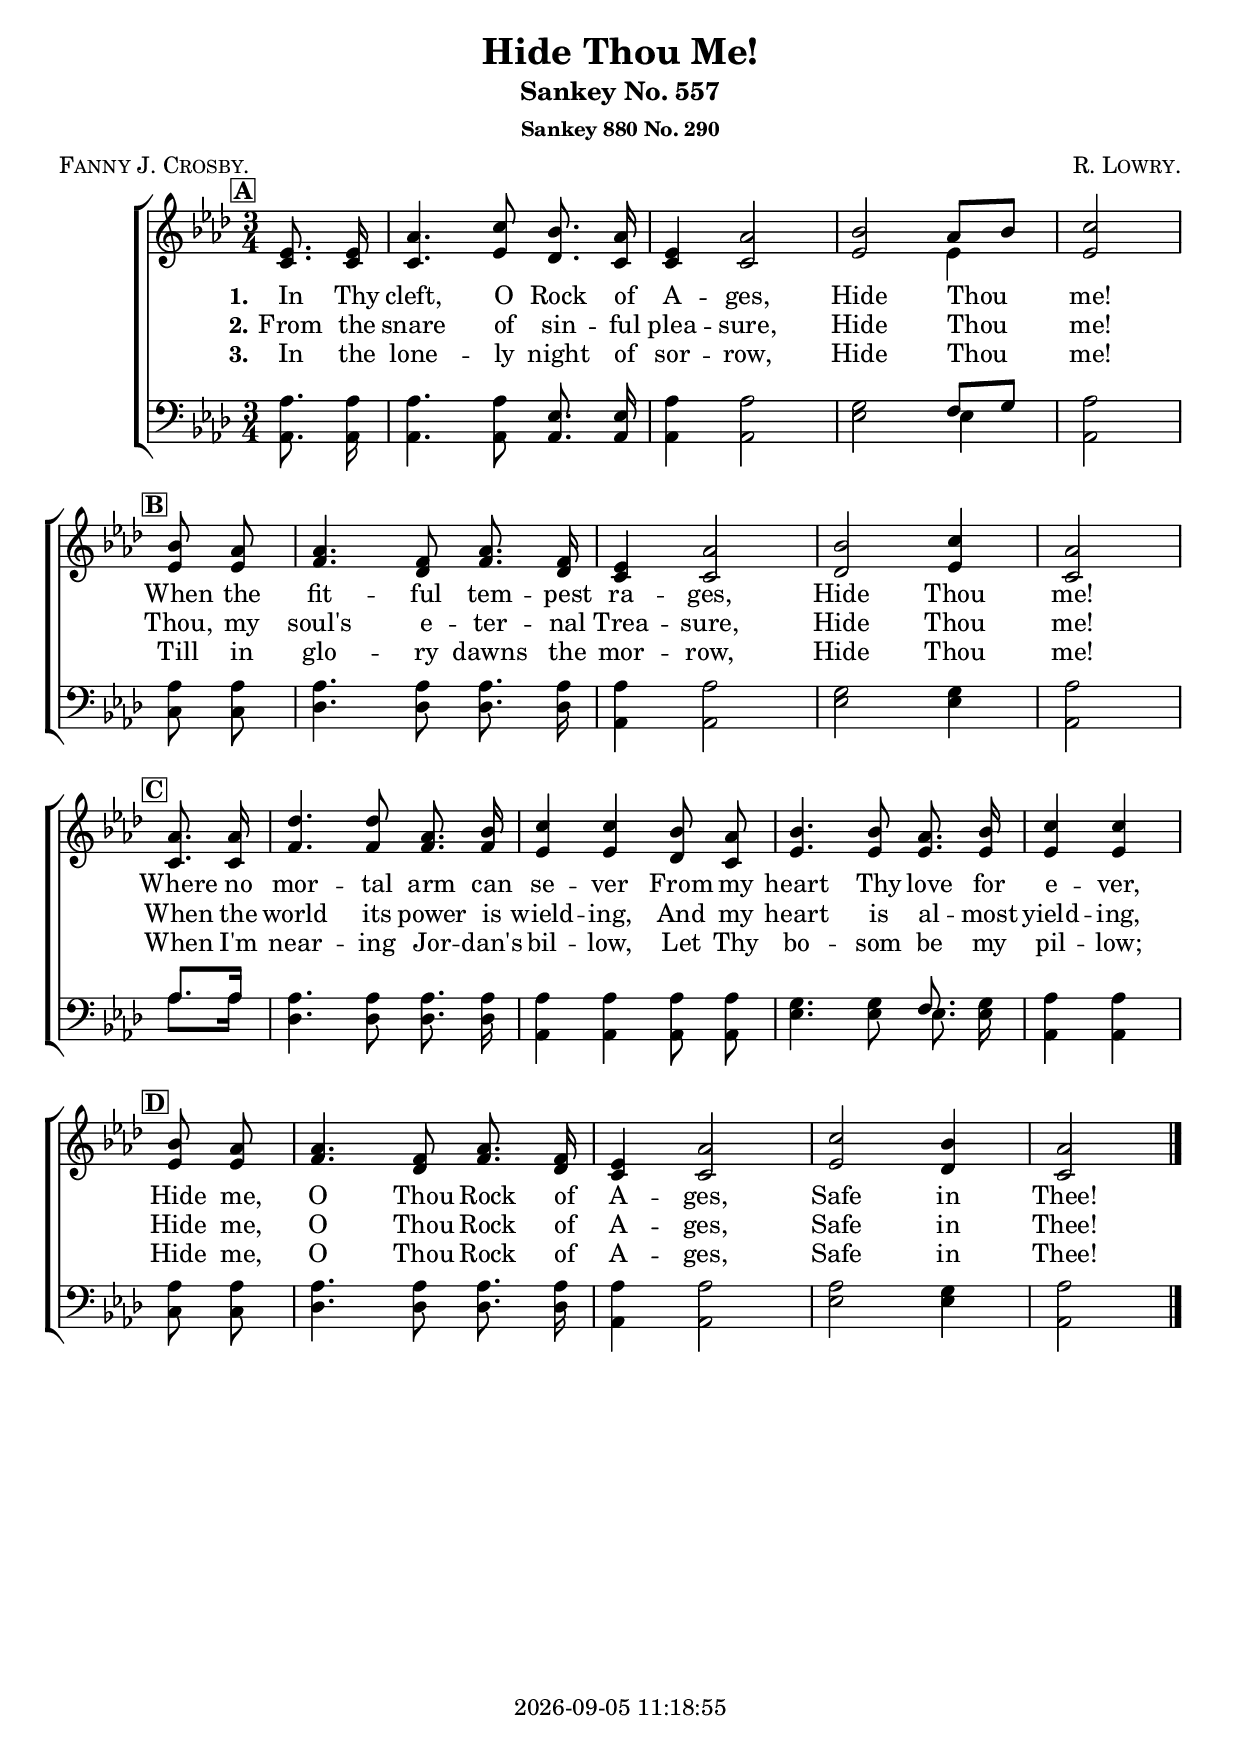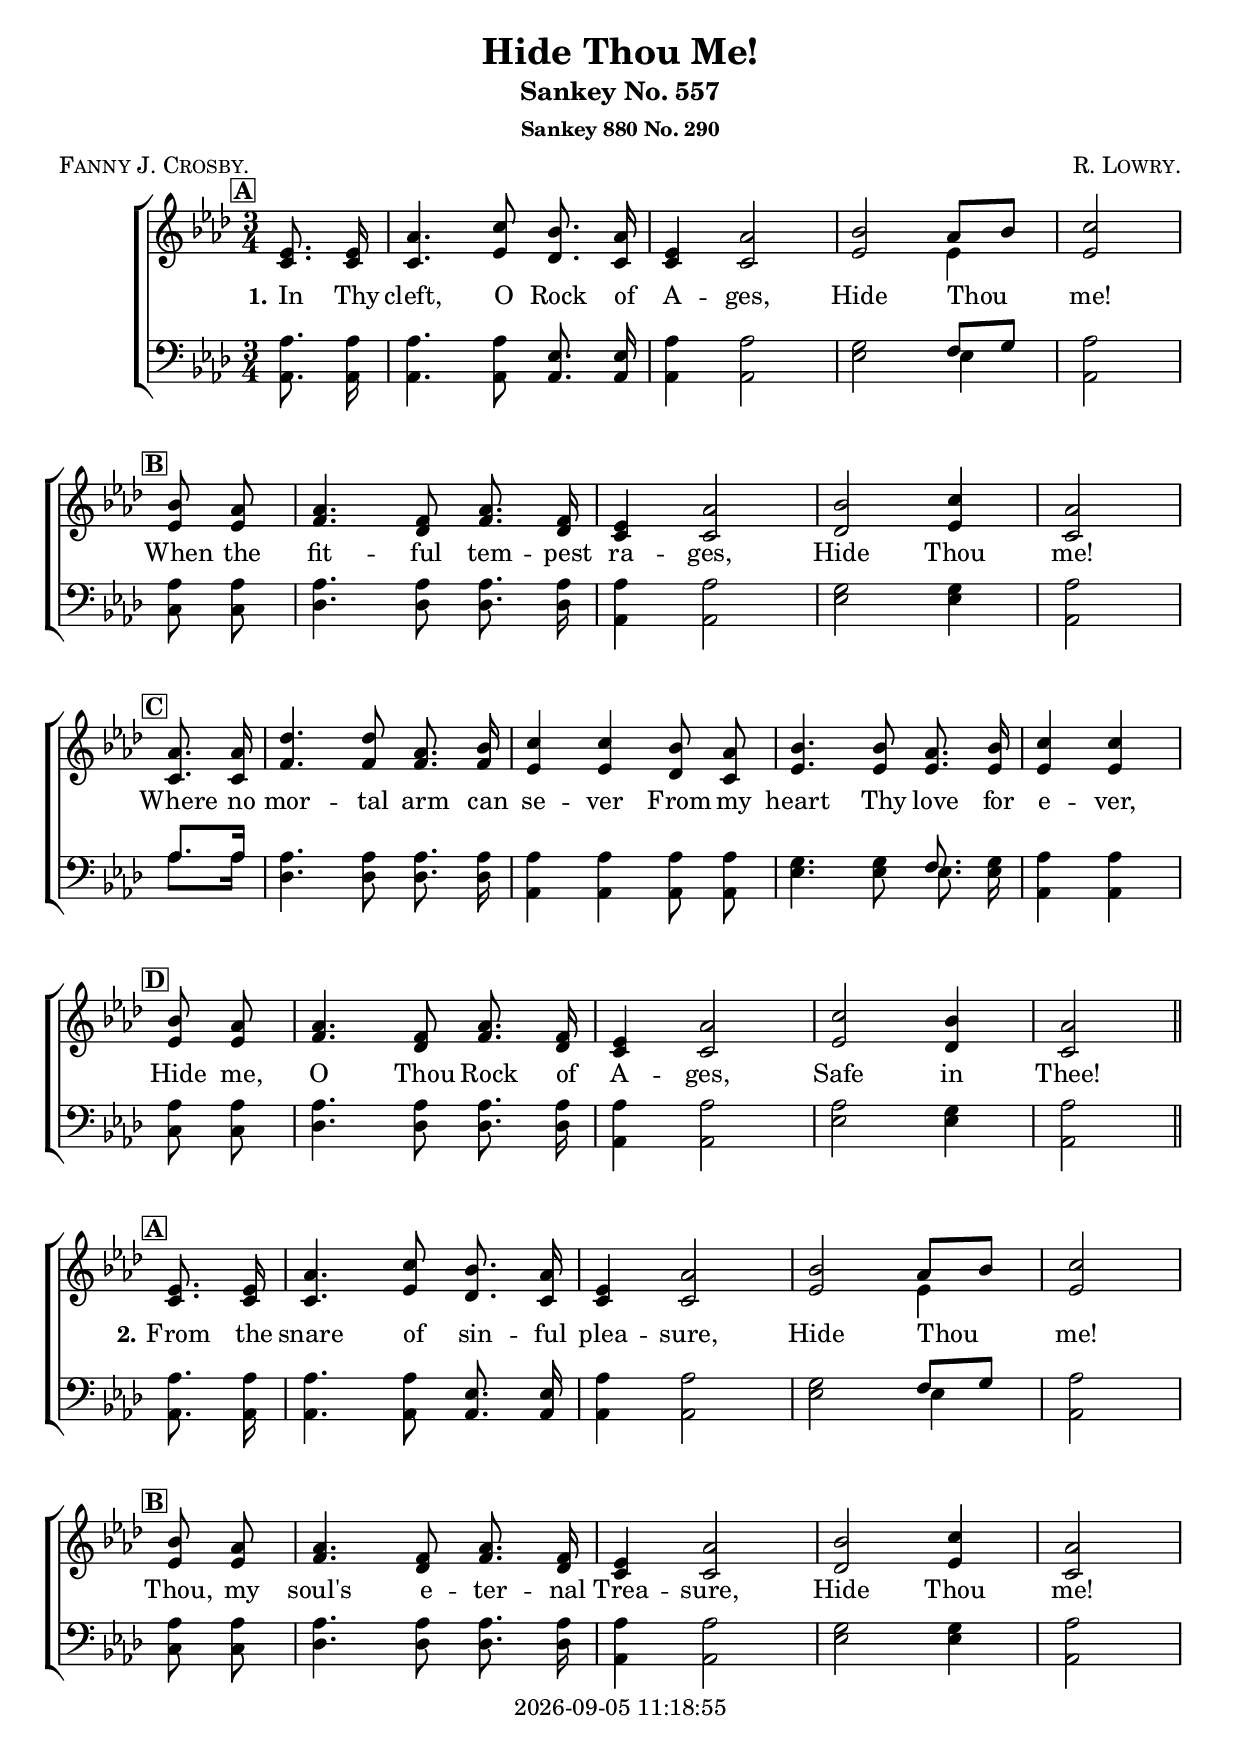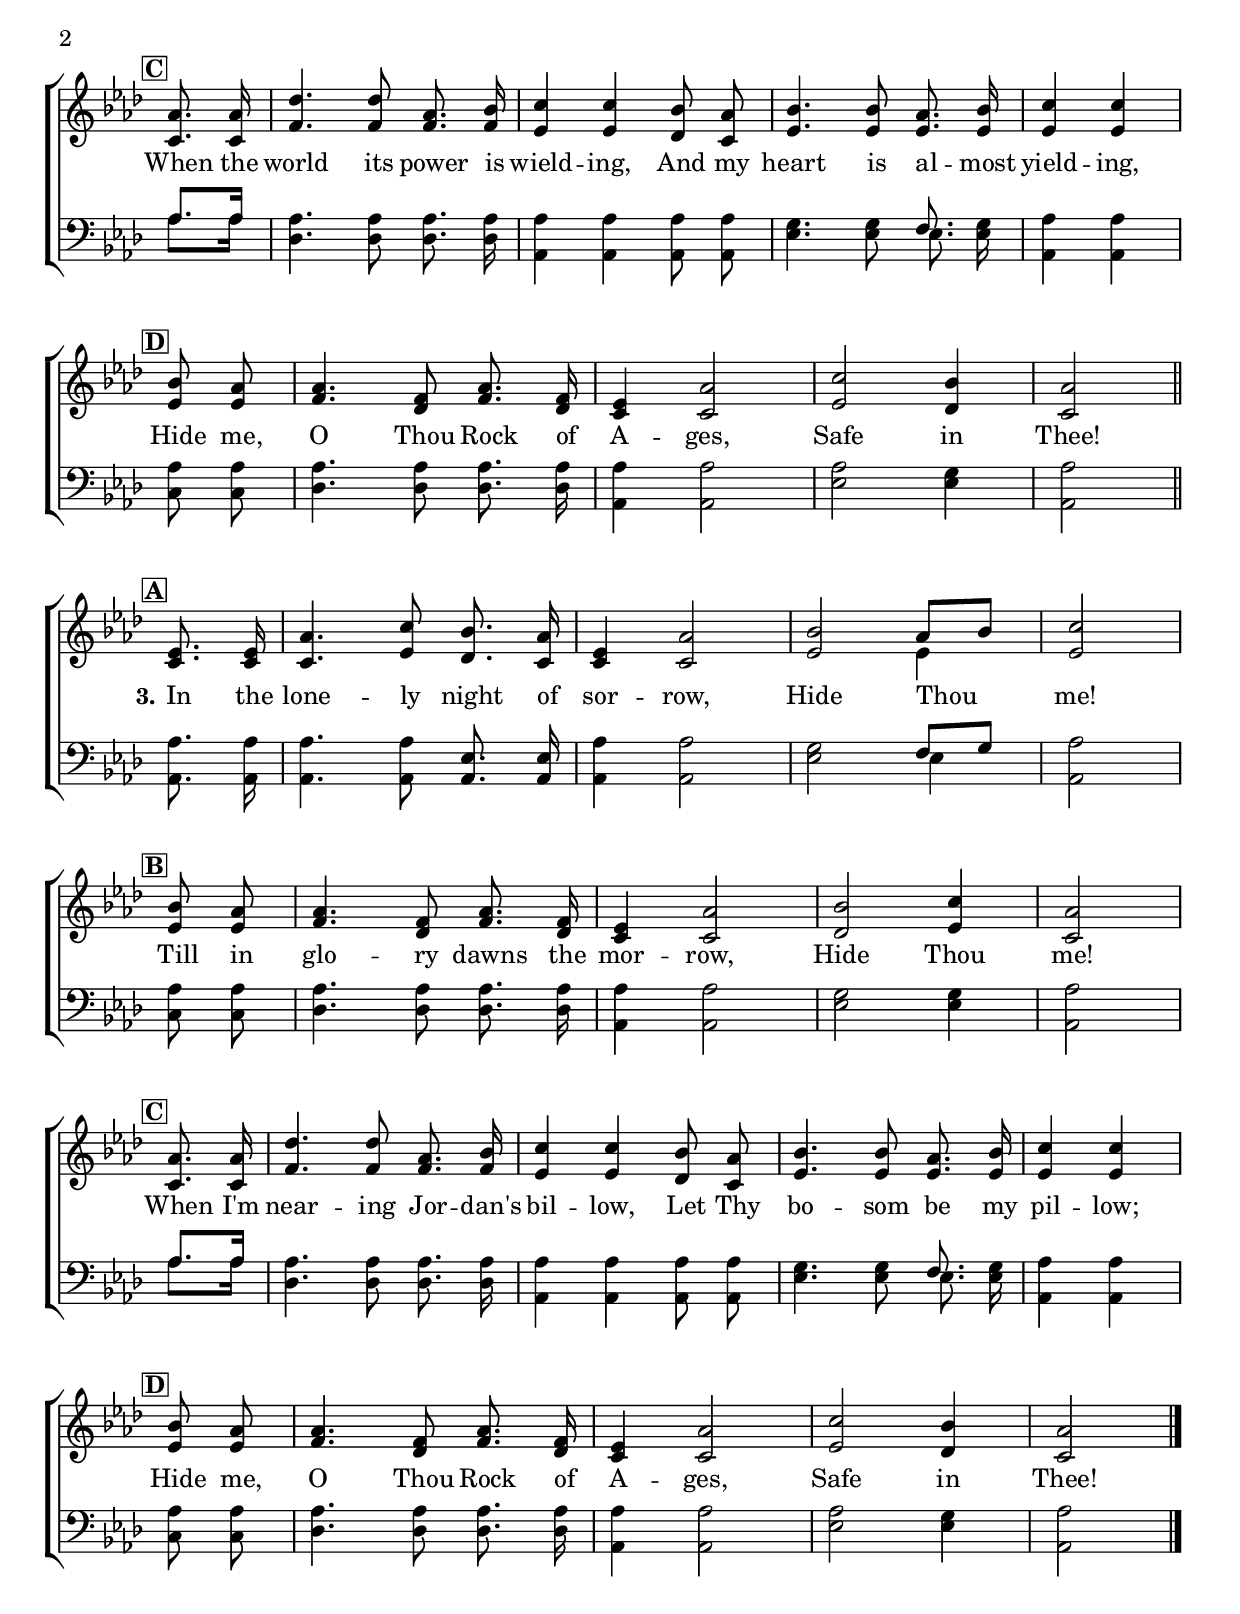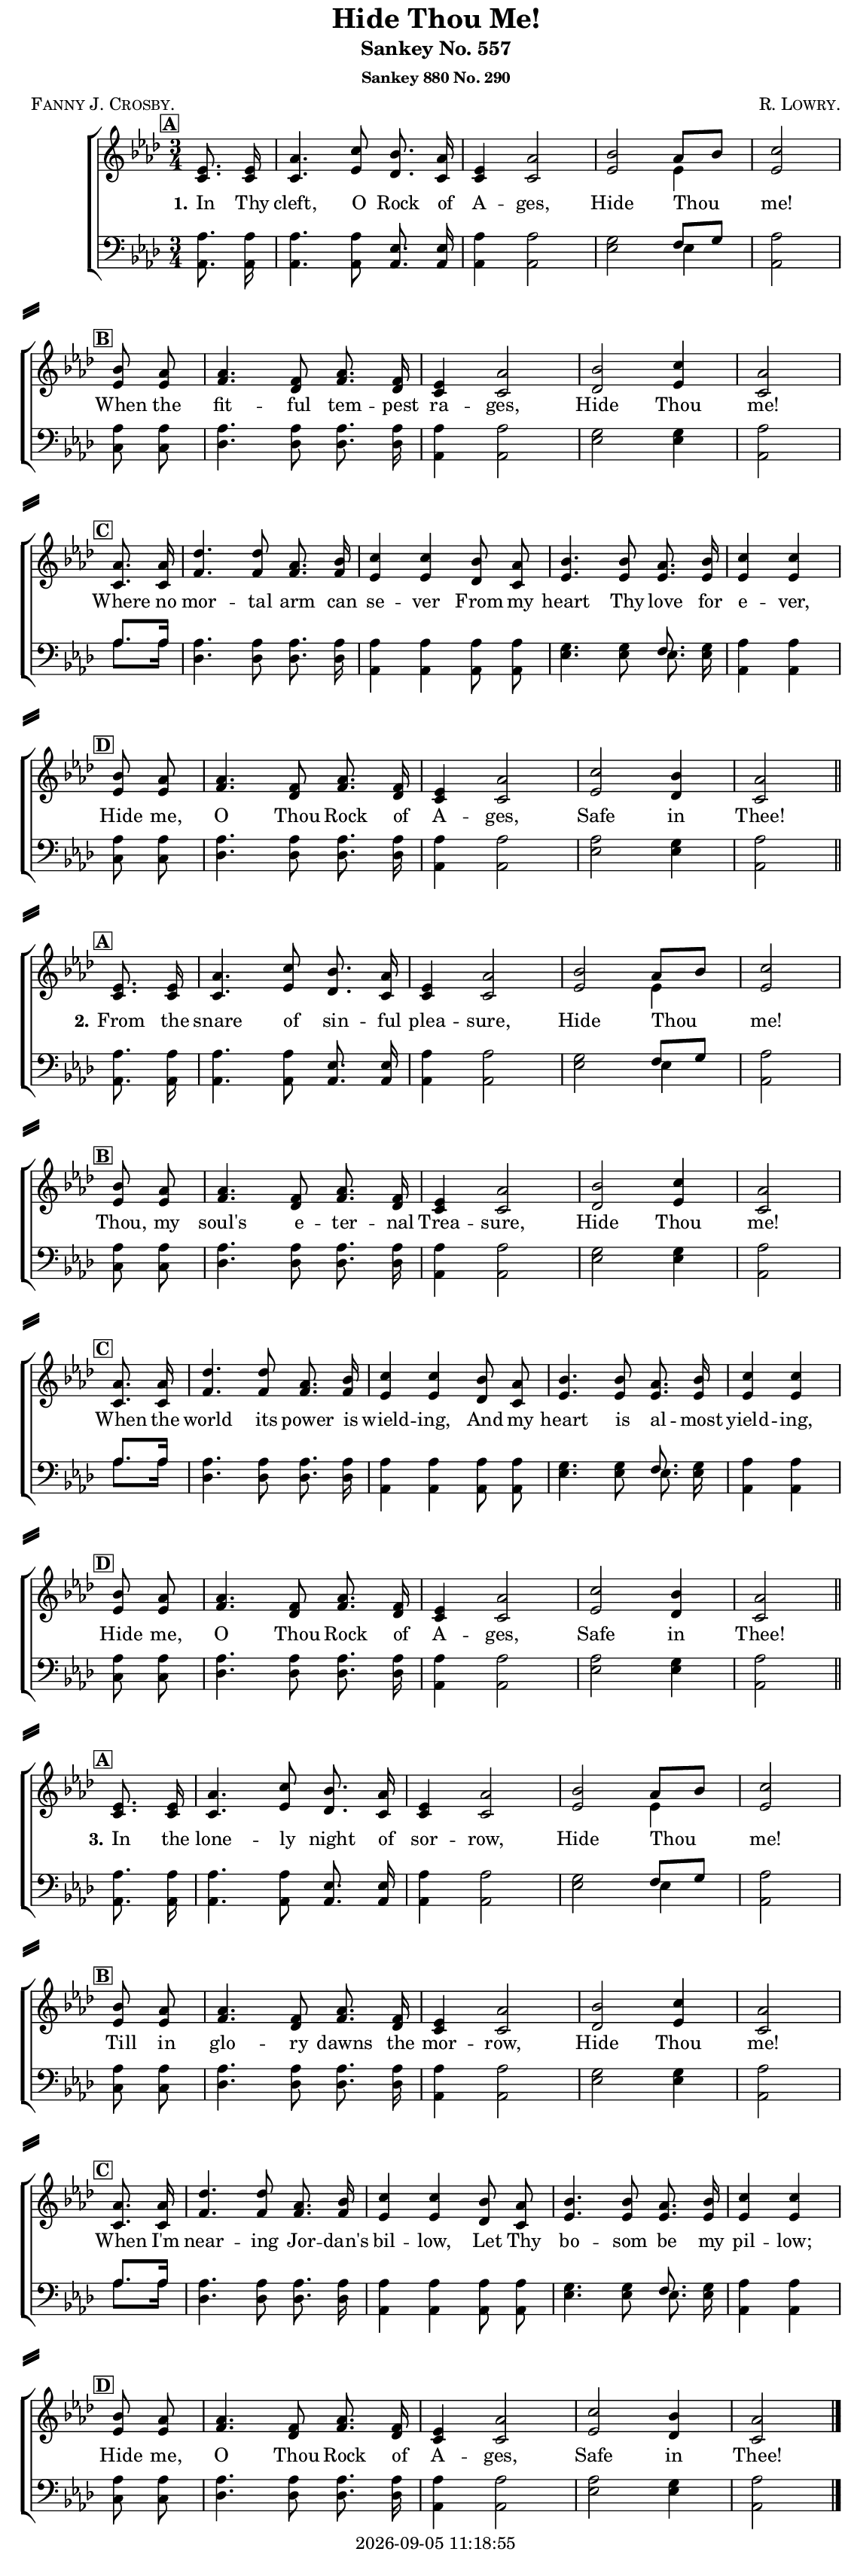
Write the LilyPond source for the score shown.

\version "2.22.1"

\include "articulate.ly"

today = #(strftime "%Y-%m-%d %H:%M:%S" (localtime (current-time)))

\header {
% centered at top
%  dedication  = "dedication"
  title       = "Hide Thou Me!"
  subtitle    = "Sankey No. 557"
  subsubtitle = "Sankey 880 No. 290"
%  instrument  = "instrument"
  
% arrangement of following lines:
%
%  poet    composer
%  meter   arranger
%  piece       opus

  composer    = \markup\smallCaps "R. Lowry."
%  arranger    = "arranger"
%  opus        = "opus"

  poet        = \markup\smallCaps "Fanny J. Crosby."
%  meter       = \markup\smallCaps "meter"
%  piece       = \markup\smallCaps "piece"

% centered at bottom
% tagline     = "tagline" % default lilypond version
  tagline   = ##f
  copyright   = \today
}

% #(set-global-staff-size 16)

global = {
  \key aes \major
  \time 3/4
  \partial 4
}

RehearsalTrack = {
% \set Score.currentBarNumber = #5
  \textMark \markup { \box \bold "A" } s4 s2.*3 s2
  \textMark \markup { \box \bold "B" } s4 s2.*3 s2
  \textMark \markup { \box \bold "C" } s4 s2.*3 s2
  \textMark \markup { \box \bold "D" } s4 s2.*3 s2
}

TempoTrack = {
  \set Score.tempoHideNote = ##t
  \tempo 4=120
}

nl = { \bar "||" \break }

soprano = \relative {
  \autoBeamOff
  ees'8. 16 | aes4. c8 bes8. aes16 | ees4 aes2 | bes aes8[bes] | c2 \bar "|" \break
  bes8 aes | 4. f8 aes8. f16 | ees4 aes2 | bes2 c4 | aes2 \bar "|" \break
  aes8. 16 | des4. 8 aes8. bes16 | c4 4 bes8 aes | bes4. 8 aes8. bes16 | c4 4 \bar "|" \break
  bes8 aes | 4. f8 aes8. f16 | ees4 aes2 | c2 bes4 | aes2
}

alto = \relative {
  \autoBeamOff
  c'8. 16 | 4. ees8 des8. c16 | 4 2 | ees2 4 | 2
  ees8 8 | f4. des8 f8. des16 | c4 2 | des2 ees4 | c2
  c8. 16 | f4. 8 8. 16 | ees4 4 des8 c | ees4. 8 8. 16 | ees4 4
  ees8 8 | f4. des8 f8. des16 | c4 2 | ees2 des4 | c2
}

tenor = \relative {
  \autoBeamOff
  aes8. 16 | 4. 8 ees8. 16 | aes4 2 | g2 f8[g] | aes2
  aes8 8 | 4. 8 8. 16 | 4 2 | g2 4 | aes2
  aes8. 16 | 4. 8 8. 16 | 4 4 8 8 | g4. 8 f8. g16 | aes4 4
  aes8 8 | 4. 8 8. 16 | 4 2 | 2 g4 | aes2
}

bass = \relative {
  \autoBeamOff
  aes,8. 16 | 4. 8 8. 16 | 4 2 | ees'2 4 | aes,2
  c8 8 | des4. 8 8. 16 | aes4 2 | ees'2 4 | aes,2
  aes'8. 16 | des,4. 8 8. 16 | aes4 4 8 8 | ees'4. 8 8. 16 | aes,4 4
  c8 8 | des4. 8 8. 16 | aes4 2 | ees'2 4 | aes,2
}

nom  = {   \set ignoreMelismata = ##t }
yesm = { \unset ignoreMelismata       }

chorus = \lyricmode {
}

chorusMen = \lyricmode {
}

verses = 3

wordsOne = \lyricmode {
  \set stanza = "1."
  In Thy cleft, O Rock of A -- ges,
  Hide Thou me!
  When the fit -- ful tem -- pest ra -- ges,
  Hide Thou me!
  Where no mor -- tal arm can se -- ver
  From my heart Thy love for e -- ver,
  Hide me, O Thou Rock of A -- ges,
  Safe in Thee!
}
  
wordsTwo = \lyricmode {
  \set stanza = "2."
  From the snare of sin -- ful plea -- sure,
  Hide Thou me!
  Thou, my soul's e -- ter -- nal Trea -- sure,
  Hide Thou me!
  When the world its power is wield -- ing,
  And my heart is al -- most yield -- ing,
  Hide me, O Thou Rock of A -- ges,
  Safe in Thee!
}
  
wordsThree = \lyricmode {
  \set stanza = "3."
  In the lone -- ly night of sor -- row,
  Hide Thou me!
  Till in glo -- ry dawns the mor -- row,
  Hide Thou me!
  When I'm near -- ing Jor -- dan's bil -- low,
  Let Thy bo -- som be my pil -- low;
  Hide me, O Thou Rock of A -- ges,
  Safe in Thee!
}
  
wordsMidi = \lyricmode {
  \set stanza = "1."
  "In " "Thy " "cleft, " "O " "Rock " "of " A "ges, "
  "\nHide " "Thou " "me! "
  "\nWhen " "the " fit "ful " tem "pest " ra "ges, "
  "\nHide " "Thou " "me! "
  "\nWhere " "no " mor "tal " "arm " "can " se "ver "
  "\nFrom " "my " "heart " "Thy " "love " "for " e "ver, "
  "\nHide " "me, " "O " "Thou " "Rock " "of " A "ges, "
  "\nSafe " "in " "Thee!\n"

  \set stanza = "2."
  "\nFrom " "the " "snare " "of " sin "ful " plea "sure, "
  "\nHide " "Thou " "me! "
  "\nThou, " "my " "soul's " e ter "nal " Trea "sure, "
  "\nHide " "Thou " "me! "
  "\nWhen " "the " "world " "its " "power " "is " wield "ing, "
  "\nAnd " "my " "heart " "is " al "most " yield "ing, "
  "\nHide " "me, " "O " "Thou " "Rock " "of " A "ges, "
  "\nSafe " "in " "Thee!\n"

  \set stanza = "3."
  "\nIn " "the " lone "ly " "night " "of " sor "row, "
  "\nHide " "Thou " "me! "
  "\nTill " "in " glo "ry " "dawns " "the " mor "row, "
  "\nHide " "Thou " "me! "
  "\nWhen " "I'm " near "ing " Jor "dan's " bil "low, "
  "\nLet " "Thy " bo "som " "be " "my " pil "low; "
  "\nHide " "me, " "O " "Thou " "Rock " "of " A "ges, "
  "\nSafe " "in " "Thee! "
}

wordsMidiMen = \lyricmode {
}

\book {
  \bookOutputSuffix "midi"
  \score {
%    \articulate
        \new ChoirStaff <<
                                % Soprano staff
          \new Staff = soprano
          <<
            \new Voice { \repeat unfold \verses \TempoTrack     }
            \new Voice { \global \repeat unfold \verses \soprano \bar "|." }
            \addlyrics \wordsMidi
          >>
                                % Alto staff
          \new Staff = alto
          <<
            \new Voice { \global \repeat unfold \verses { \alto \nl } \bar "|." }
          >>
                                % Tenor staff
          \new Staff = tenor
          <<
            \clef "treble_8"
            \new Voice { \global \repeat unfold \verses \tenor }
            \addlyrics \wordsMidiMen
          >>
                                % Bass staff
          \new Staff = bass
          <<
            \clef "bass"
            \new Voice { \global \repeat unfold \verses \bass }
          >>
        >>
    \midi {}
  }
}

\book {
  \bookOutputSuffix "repeat"
  \score {
        \new ChoirStaff <<
                                  % Joint soprano/alto staff
          \new Staff = women \with { printPartCombineTexts = ##f }
          <<
            \new Voice \RehearsalTrack
            \new Voice \TempoTrack
            \new NullVoice = "aligner" \soprano
            \new Voice \partCombine #'(2 . 88) { \global \soprano \bar "|." } { \global \alto }
            \new Lyrics \lyricsto "aligner" { \wordsOne \chorus }
            \new Lyrics \lyricsto "aligner"   \wordsTwo
            \new Lyrics \lyricsto "aligner"   \wordsThree
          >>
                                  % Joint tenor/bass staff
          \new Staff = men \with { printPartCombineTexts = ##f }
          <<
            \clef "bass"
            \new Voice \partCombine #'(2 . 88) { \global \tenor } { \global \bass }
            \new NullVoice = alignerT { \tenor }
          >>
          \new Lyrics \with {alignAboveContext = men} \lyricsto alignerT \chorusMen
        >>
    \layout {
      indent = 1.5\cm
      \pointAndClickOff
      \context {
        \Staff \RemoveAllEmptyStaves
      }
    }
  }
}

singlescore = {
        \new ChoirStaff <<
                                  % Joint soprano/alto staff
          \new Staff = women \with { printPartCombineTexts = ##f }
          <<
            \new Voice { \repeat unfold \verses \RehearsalTrack }
            \new Voice { \repeat unfold \verses \TempoTrack }
            \new NullVoice = "aligner" { \repeat unfold \verses \soprano }
            \new Voice \partCombine #'(2 . 88) { \global \repeat unfold \verses \soprano \bar "|." }
                                    { \global \repeat unfold \verses { \alto \nl } \bar "|." }
            \new Lyrics \lyricsto "aligner" { \wordsOne   \chorus
                                              \wordsTwo   \chorus
                                              \wordsThree \chorus
                                            }
          >>
                                  % Joint tenor/bass staff
          \new Staff = men \with { printPartCombineTexts = ##f }
          <<
            \clef "bass"
            \new Voice \partCombine #'(2 . 88) { \global \repeat unfold \verses \tenor }
                                    { \global \repeat unfold \verses \bass }
            \new NullVoice = alignerT { \repeat unfold \verses \tenor }
          >>
          \new Lyrics \with {alignAboveContext = men} \lyricsto alignerT { \repeat unfold \verses \chorusMen }
        >>
}

\book {
  \bookOutputSuffix "single"
  \score {
    \singlescore
    \layout {
      indent = 1.5\cm
      \pointAndClickOff
      \context {
        \Staff \RemoveAllEmptyStaves
      }
    }
  }
}

\book {
  \bookOutputSuffix "singlepage"
  \paper {
    top-margin = 0
    left-margin = 7
    right-margin = 1
    paper-width = 190\mm
    page-breaking = #ly:one-page-breaking
    system-system-spacing.basic-distance = #15
    system-separator-markup = \slashSeparator
  }
  \score {
    \singlescore
    \layout {
      indent = 1.5\cm
      \pointAndClickOff
      \context {
        \Staff \RemoveAllEmptyStaves
      }
    }
  }
}
